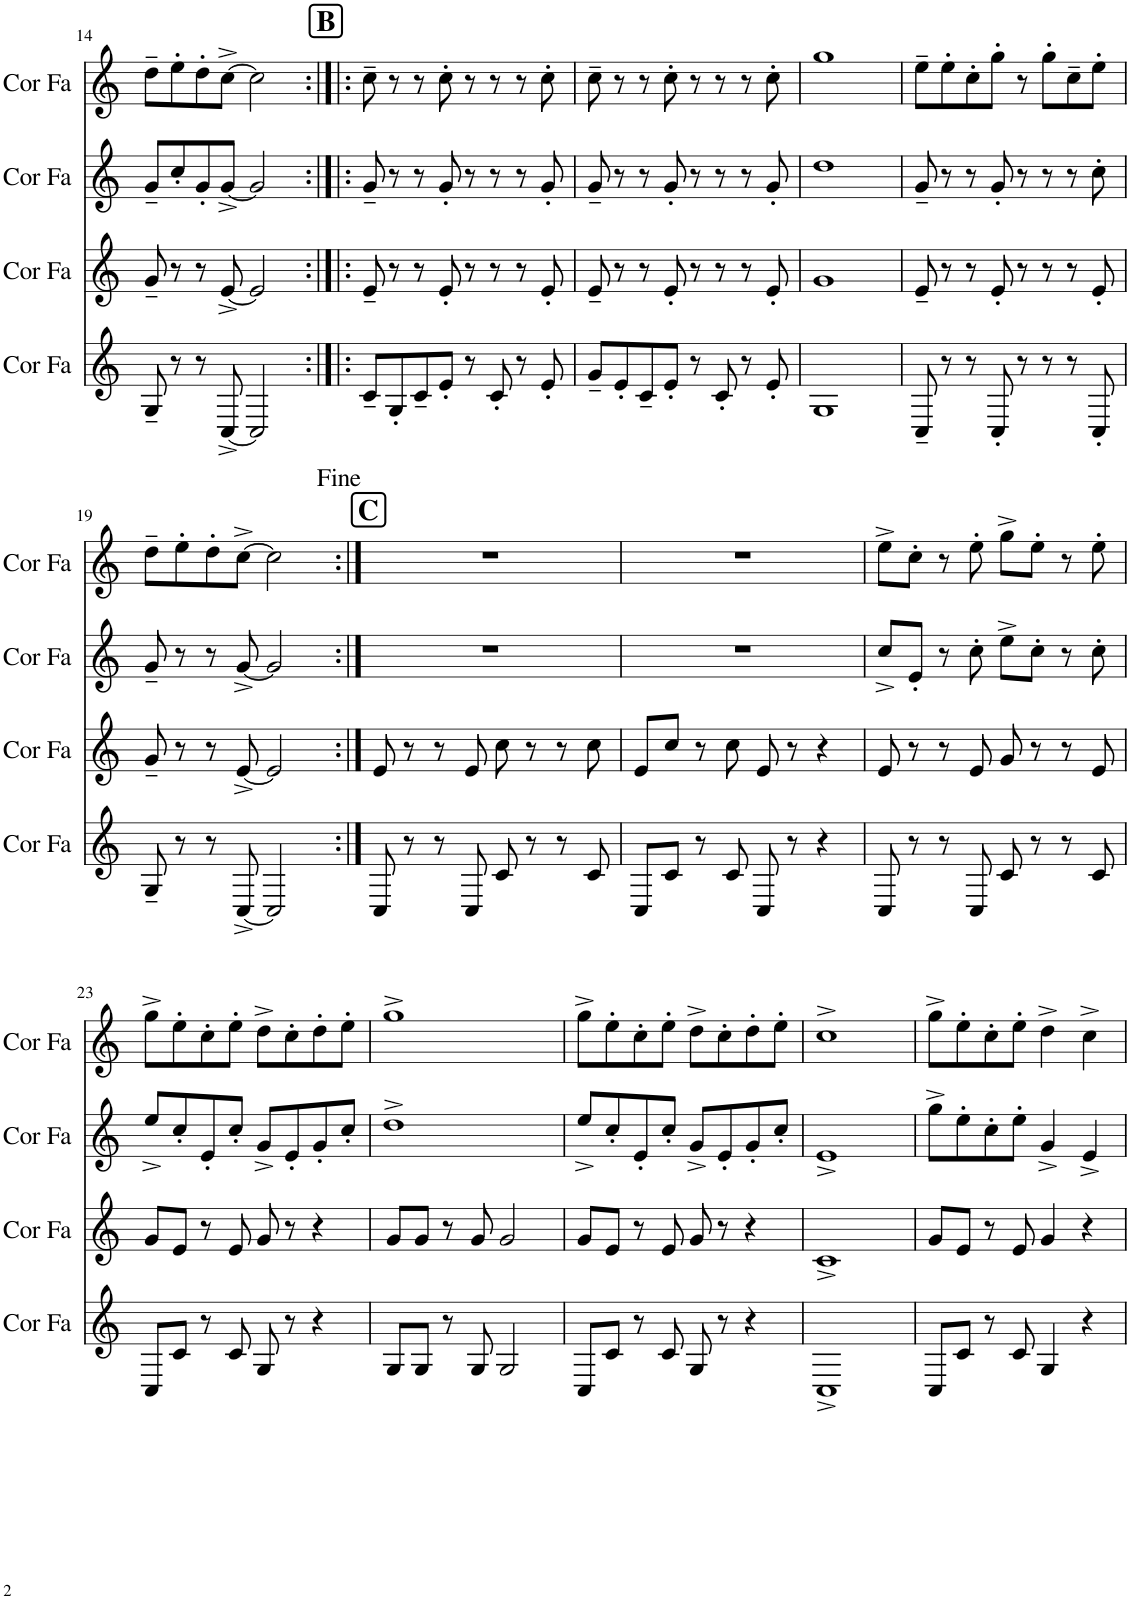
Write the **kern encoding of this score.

**kern	**kern	**kern	**kern
*part4	*part3	*part2	*part1
*staff4	*staff3	*staff2	*staff1
*I"Cor en Fa	*I"Cor en Fa	*I"Cor en Fa	*I"Cor en Fa
*I'Cor Fa	*I'Cor Fa	*I'Cor Fa	*I'Cor Fa
!!LO:PB:g=z
*clefG2	*clefG2	*clefG2	*clefG2
*Trd4c7	*Trd4c7	*Trd4c7	*Trd4c7
*k[]	*k[]	*k[]	*k[]
*M4/4	*M4/4	*M4/4	*M4/4
=14	=14	=14	=14
8G~/	8g~/	8g~/L	8dd~\L
8r	8r	8cc'/	8ee'\
8r	8r	8g'/	8dd'\
[8C^/	[8e^/	[8g^/J	[8cc^\J
2C/]	2e/]	2g/]	2cc\]
!!LO:REH:place=s1:a:B:cj:fs=14:t=B
=15:|!|:	=15:|!|:	=15:|!|:	=15:|!|:
8c~/L	8e~/	8g~/	8cc~\
8G'/	8r	8r	8r
8c~/	8r	8r	8r
8e'/J	8e'/	8g'/	8cc'\
8r	8r	8r	8r
8c'/	8r	8r	8r
8r	8r	8r	8r
8e'/	8e'/	8g'/	8cc'\
=16	=16	=16	=16
8g~/L	8e~/	8g~/	8cc~\
8e'/	8r	8r	8r
8c~/	8r	8r	8r
8e'/J	8e'/	8g'/	8cc'\
8r	8r	8r	8r
8c'/	8r	8r	8r
8r	8r	8r	8r
8e'/	8e'/	8g'/	8cc'\
=17	=17	=17	=17
1G	1g	1dd	1gg
=18	=18	=18	=18
8C~/	8e~/	8g~/	8ee~\L
8r	8r	8r	8ee'\
8r	8r	8r	8cc'\
8C'/	8e'/	8g'/	8gg'\J
8r	8r	8r	8r
8r	8r	8r	8gg'\L
8r	8r	8r	8cc~\
8C'/	8e'/	8cc'\	8ee'\J
!!LO:LB:g=z
=19	=19	=19	=19
8G~/	8g~/	8g~/	8dd~\L
8r	8r	8r	8ee'\
8r	8r	8r	8dd'\
[8C^/	[8e^/	[8g^/	[8cc^\J
2C/]	2e/]	2g/]	2cc\]
!!LO:REH:place=s1:a:B:cj:fs=14:t=C
=20:|!	=20:|!	=20:|!	=20:|!
8C/	8e/	1r	1r
8r	8r	.	.
8r	8r	.	.
8C/	8e/	.	.
8c/	8cc\	.	.
8r	8r	.	.
8r	8r	.	.
8c/	8cc\	.	.
=21	=21	=21	=21
8C/L	8e/L	1r	1r
8c/J	8cc/J	.	.
8r	8r	.	.
8c/	8cc\	.	.
8C/	8e/	.	.
8r	8r	.	.
4r	4r	.	.
=22	=22	=22	=22
8C/	8e/	8cc^/L	8ee^\L
8r	8r	8e'/J	8cc'\J
8r	8r	8r	8r
8C/	8e/	8cc'\	8ee'\
8c/	8g/	8ee^\L	8gg^\L
8r	8r	8cc'\J	8ee'\J
8r	8r	8r	8r
8c/	8e/	8cc'\	8ee'\
!!LO:LB:g=z
=23	=23	=23	=23
8C/L	8g/L	8ee^/L	8gg^\L
8c/J	8e/J	8cc'/	8ee'\
8r	8r	8e'/	8cc'\
8c/	8e/	8cc'/J	8ee'\J
8G/	8g/	8g^/L	8dd^\L
8r	8r	8e'/	8cc'\
4r	4r	8g'/	8dd'\
.	.	8cc'/J	8ee'\J
=24	=24	=24	=24
8G/L	8g/L	1dd^	1gg^
8G/J	8g/J	.	.
8r	8r	.	.
8G/	8g/	.	.
2G/	2g/	.	.
=25	=25	=25	=25
8C/L	8g/L	8ee^/L	8gg^\L
8c/J	8e/J	8cc'/	8ee'\
8r	8r	8e'/	8cc'\
8c/	8e/	8cc'/J	8ee'\J
8G/	8g/	8g^/L	8dd^\L
8r	8r	8e'/	8cc'\
4r	4r	8g'/	8dd'\
.	.	8cc'/J	8ee'\J
=26	=26	=26	=26
1C^	1c^	1e^	1cc^
=27	=27	=27	=27
8C/L	8g/L	8gg^\L	8gg^\L
8c/J	8e/J	8ee'\	8ee'\
8r	8r	8cc'\	8cc'\
8c/	8e/	8ee'\J	8ee'\J
4G/	4g/	4g^/	4dd^\
4r	4r	4e^/	4cc^\
=	=	=	=
*-	*-	*-	*-
